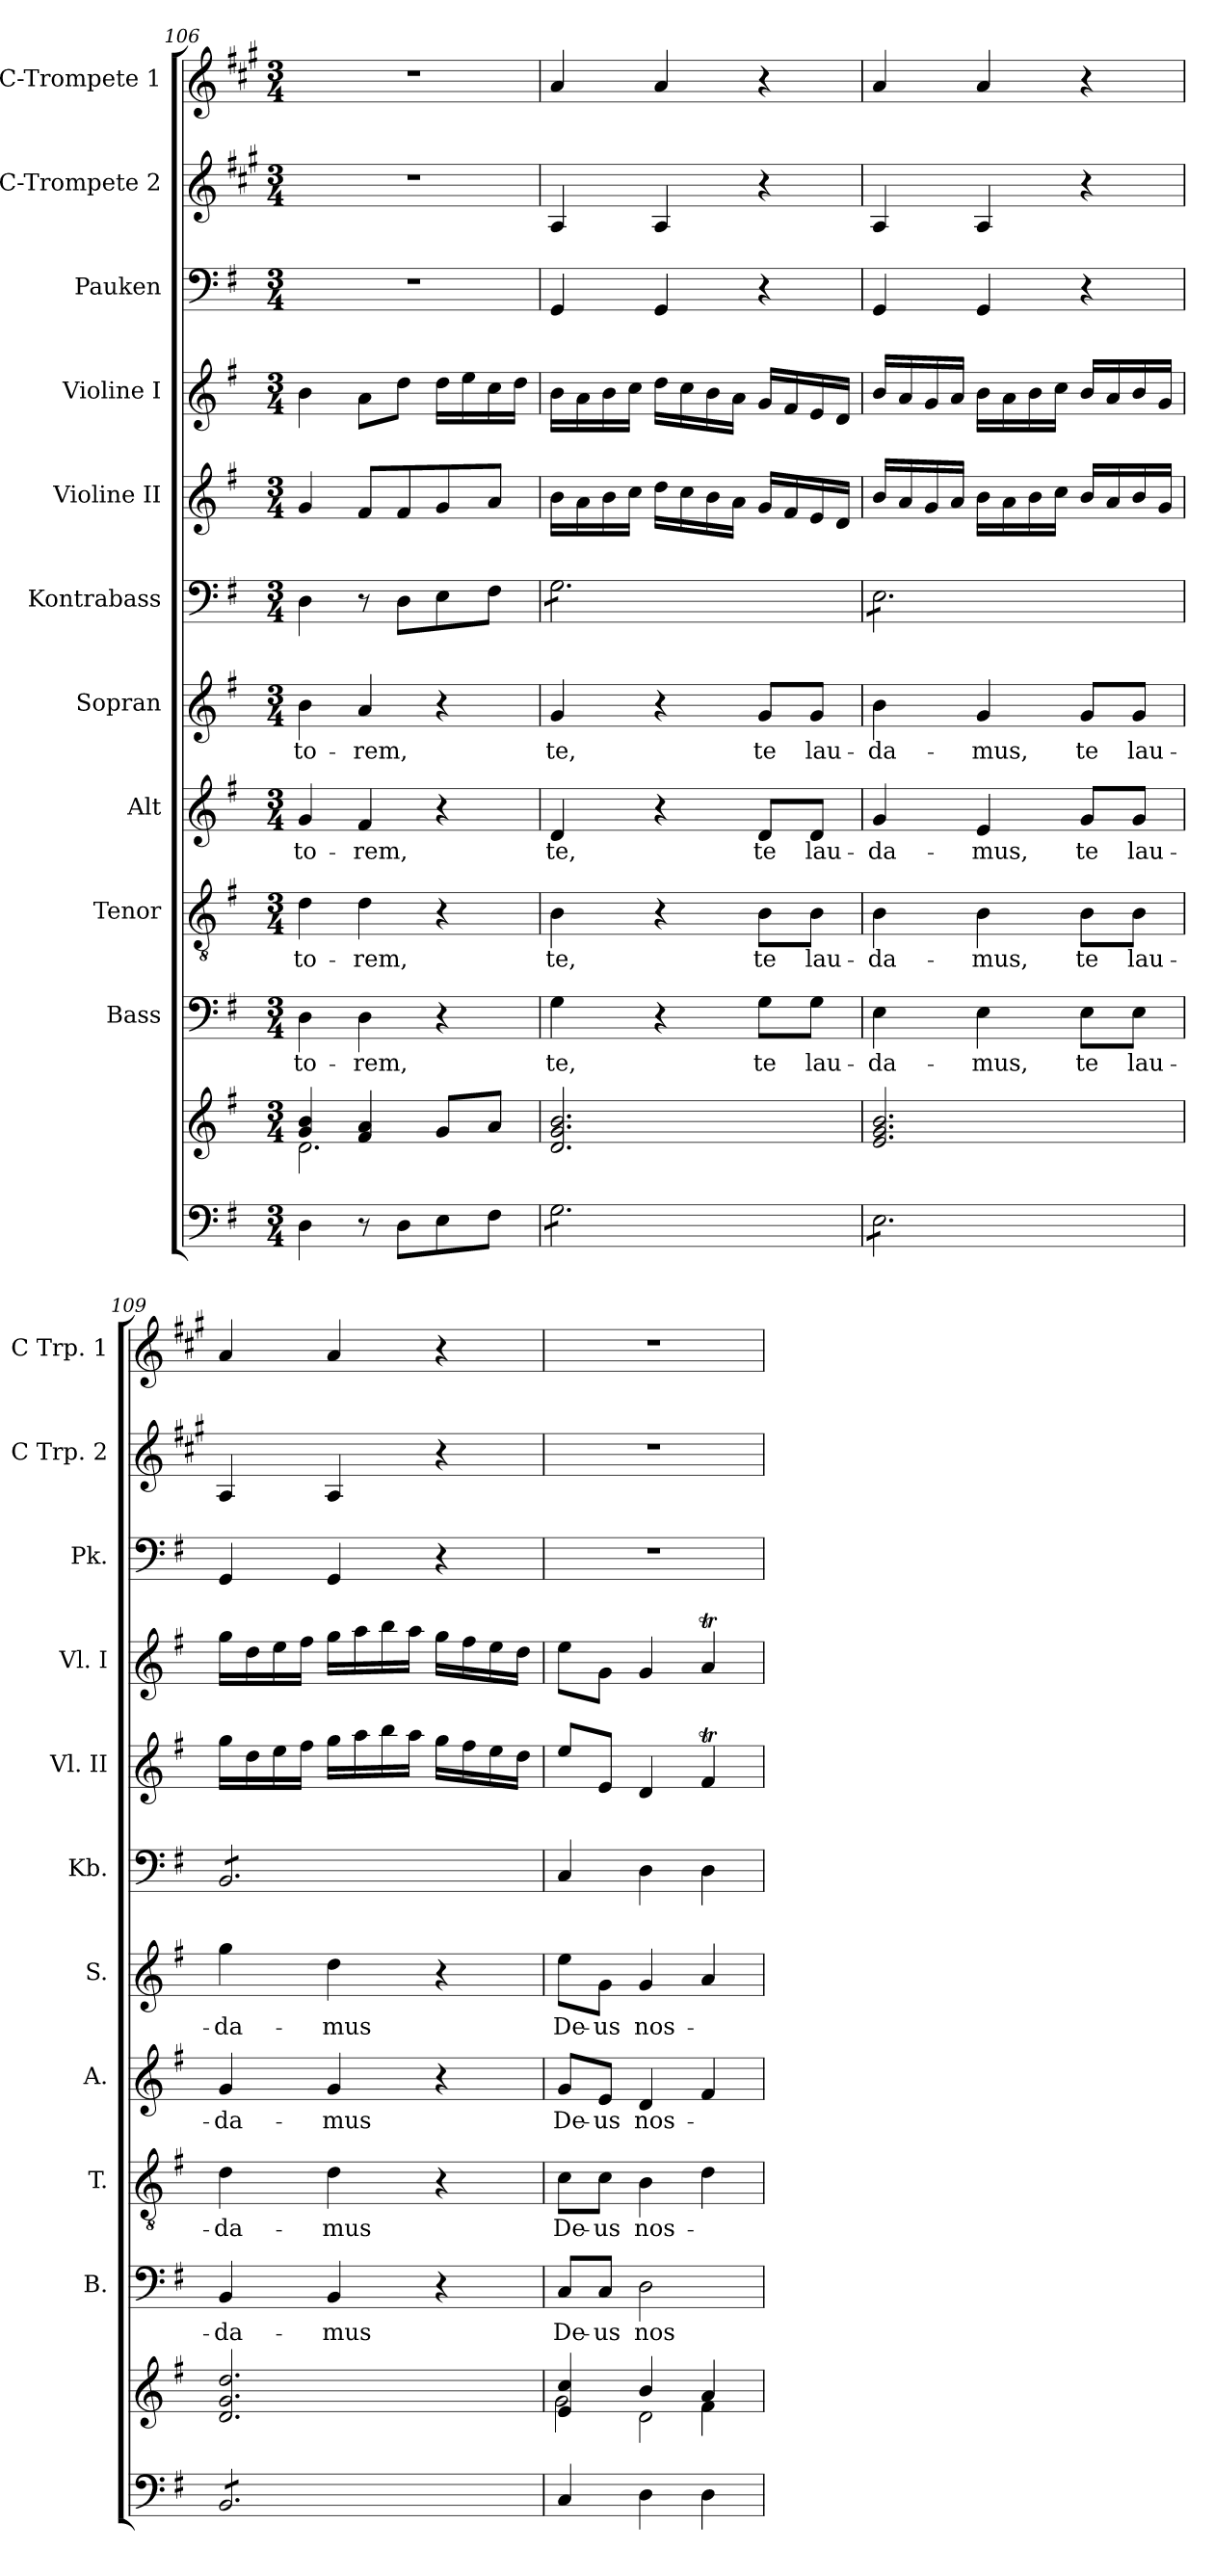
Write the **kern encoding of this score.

**kern	**kern	**kern	**text	**kern	**text	**kern	**text	**kern	**text	**kern	**kern	**kern	**kern	**kern	**kern
*part11	*part11	*part10	*part10	*part9	*part9	*part8	*part8	*part7	*part7	*part6	*part5	*part4	*part3	*part2	*part1
*staff12	*staff11	*staff10	*staff10	*staff9	*staff9	*staff8	*staff8	*staff7	*staff7	*staff6	*staff5	*staff4	*staff3	*staff2	*staff1
*	*	*I"Bass	*	*I"Tenor	*	*I"Alt	*	*I"Sopran	*	*I"Kontrabass	*I"Violine II	*I"Violine I	*I"Pauken	*I"C-Trompete 2	*I"C-Trompete 1
*	*	*I'B.	*	*I'T.	*	*I'A.	*	*I'S.	*	*I'Kb.	*I'Vl. II	*I'Vl. I	*I'Pk.	*I'C Trp. 2	*I'C Trp. 1
*clefF4	*clefG2	*clefF4	*	*clefGv2	*	*clefG2	*	*clefG2	*	*clefF4	*clefG2	*clefG2	*clefF4	*clefG2	*clefG2
*	*	*	*	*	*	*	*	*	*	*ITrd7c12	*	*	*	*ITrd1c2	*ITrd1c2
*k[f#]	*k[f#]	*k[f#]	*	*k[f#]	*	*k[f#]	*	*k[f#]	*	*k[f#]	*k[f#]	*k[f#]	*k[f#]	*k[f#]	*k[f#]
*G:	*G:	*G:	*	*G:	*	*G:	*	*G:	*	*G:	*G:	*G:	*G:	*G:	*G:
*M3/4	*M3/4	*M3/4	*	*M3/4	*	*M3/4	*	*M3/4	*	*M3/4	*M3/4	*M3/4	*M3/4	*M3/4	*M3/4
=106	=106	=106	=106	=106	=106	=106	=106	=106	=106	=106	=106	=106	=106	=106	=106
*	*^	*	*	*	*	*	*	*	*	*	*	*	*	*	*
!	!	!	!	!LO:LY:b	!	!LO:LY:b	!	!LO:LY:b	!	!LO:LY:b	!	!	!	!	!	!
4D\	4g/ 4b/	2.d\	4D\	-to-	4d\	-to-	4g/	-to-	4b\	-to-	4DD\	4g/	4b\	2.r	2.r	2.r
!	!	!	!	!LO:LY:b	!	!LO:LY:b	!	!LO:LY:b	!	!LO:LY:b	!	!	!	!	!	!
8r	4f#/ 4a/	.	4D\	-rem,	4d\	-rem,	4f#/	-rem,	4a/	-rem,	8r	8f#/L	8a\L	.	.	.
8D\L	.	.	.	.	.	.	.	.	.	.	8DD\L	8f#/	8dd\J	.	.	.
8E\	8g/L	.	4r	.	4r	.	4r	.	4r	.	8EE\	8g/	16dd\LL	.	.	.
.	.	.	.	.	.	.	.	.	.	.	.	.	16ee\	.	.	.
8F#\J	8a/J	.	.	.	.	.	.	.	.	.	8FF#\J	8a/J	16cc\	.	.	.
.	.	.	.	.	.	.	.	.	.	.	.	.	16dd\JJ	.	.	.
*	*v	*v	*	*	*	*	*	*	*	*	*	*	*	*	*	*
=107	=107	=107	=107	=107	=107	=107	=107	=107	=107	=107	=107	=107	=107	=107	=107
!	!	!	!LO:LY:b	!	!LO:LY:b	!	!LO:LY:b	!	!LO:LY:b	!	!	!	!	!	!
*tremolo	*	*	*	*	*	*	*	*	*	*	*	*	*	*	*
*	*	*	*	*	*	*	*	*	*	*tremolo	*	*	*	*	*
8G\L	2.d/ 2.g/ 2.b/	4G\	te,	4B\	te,	4d/	te,	4g/	te,	8GG\L	16b\LL	16b\LL	4GG/	4G/	4g/
.	.	.	.	.	.	.	.	.	.	.	16a\	16a\	.	.	.
8G\	.	.	.	.	.	.	.	.	.	8GG\	16b\	16b\	.	.	.
.	.	.	.	.	.	.	.	.	.	.	16cc\JJ	16cc\JJ	.	.	.
8G\	.	4r	.	4r	.	4r	.	4r	.	8GG\	16dd\LL	16dd\LL	4GG/	4G/	4g/
.	.	.	.	.	.	.	.	.	.	.	16cc\	16cc\	.	.	.
8G\	.	.	.	.	.	.	.	.	.	8GG\	16b\	16b\	.	.	.
.	.	.	.	.	.	.	.	.	.	.	16a\JJ	16a\JJ	.	.	.
!	!	!	!LO:LY:b	!	!LO:LY:b	!	!LO:LY:b	!	!LO:LY:b	!	!	!	!	!	!
8G\	.	8G\L	te	8B\L	te	8d/L	te	8g/L	te	8GG\	16g/LL	16g/LL	4r	4r	4r
.	.	.	.	.	.	.	.	.	.	.	16f#/	16f#/	.	.	.
!	!	!	!LO:LY:b	!	!LO:LY:b	!	!LO:LY:b	!	!LO:LY:b	!	!	!	!	!	!
8G\J	.	8G\J	lau-	8B\J	lau-	8d/J	lau-	8g/J	lau-	8GG\J	16e/	16e/	.	.	.
.	.	.	.	.	.	.	.	.	.	.	16d/JJ	16d/JJ	.	.	.
!!LO:PB:g=z
=108	=108	=108	=108	=108	=108	=108	=108	=108	=108	=108	=108	=108	=108	=108	=108
!	!	!	!LO:LY:b	!	!LO:LY:b	!	!LO:LY:b	!	!LO:LY:b	!	!	!	!	!	!
8E\L	2.e/ 2.g/ 2.b/	4E\	-da-	4B\	-da-	4g/	-da-	4b\	-da-	8EE\L	16b/LL	16b/LL	4GG/	4G/	4g/
.	.	.	.	.	.	.	.	.	.	.	16a/	16a/	.	.	.
8E\	.	.	.	.	.	.	.	.	.	8EE\	16g/	16g/	.	.	.
.	.	.	.	.	.	.	.	.	.	.	16a/JJ	16a/JJ	.	.	.
!	!	!	!LO:LY:b	!	!LO:LY:b	!	!LO:LY:b	!	!LO:LY:b	!	!	!	!	!	!
8E\	.	4E\	-mus,	4B\	-mus,	4e/	-mus,	4g/	-mus,	8EE\	16b\LL	16b\LL	4GG/	4G/	4g/
.	.	.	.	.	.	.	.	.	.	.	16a\	16a\	.	.	.
8E\	.	.	.	.	.	.	.	.	.	8EE\	16b\	16b\	.	.	.
.	.	.	.	.	.	.	.	.	.	.	16cc\JJ	16cc\JJ	.	.	.
!	!	!	!LO:LY:b	!	!LO:LY:b	!	!LO:LY:b	!	!LO:LY:b	!	!	!	!	!	!
8E\	.	8E\L	te	8B\L	te	8g/L	te	8g/L	te	8EE\	16b/LL	16b/LL	4r	4r	4r
.	.	.	.	.	.	.	.	.	.	.	16a/	16a/	.	.	.
!	!	!	!LO:LY:b	!	!LO:LY:b	!	!LO:LY:b	!	!LO:LY:b	!	!	!	!	!	!
8E\J	.	8E\J	lau-	8B\J	lau-	8g/J	lau-	8g/J	lau-	8EE\J	16b/	16b/	.	.	.
.	.	.	.	.	.	.	.	.	.	.	16g/JJ	16g/JJ	.	.	.
=109	=109	=109	=109	=109	=109	=109	=109	=109	=109	=109	=109	=109	=109	=109	=109
!	!	!	!LO:LY:b	!	!LO:LY:b	!	!LO:LY:b	!	!LO:LY:b	!	!	!	!	!	!
8BB/L	2.d/ 2.g/ 2.dd/	4BB/	-da-	4d\	-da-	4g/	-da-	4gg\	-da-	8BBB/L	16gg\LL	16gg\LL	4GG/	4G/	4g/
.	.	.	.	.	.	.	.	.	.	.	16dd\	16dd\	.	.	.
8BB/	.	.	.	.	.	.	.	.	.	8BBB/	16ee\	16ee\	.	.	.
.	.	.	.	.	.	.	.	.	.	.	16ff#\JJ	16ff#\JJ	.	.	.
!	!	!	!LO:LY:b	!	!LO:LY:b	!	!LO:LY:b	!	!LO:LY:b	!	!	!	!	!	!
8BB/	.	4BB/	-mus	4d\	-mus	4g/	-mus	4dd\	-mus	8BBB/	16gg\LL	16gg\LL	4GG/	4G/	4g/
.	.	.	.	.	.	.	.	.	.	.	16aa\	16aa\	.	.	.
8BB/	.	.	.	.	.	.	.	.	.	8BBB/	16bb\	16bb\	.	.	.
.	.	.	.	.	.	.	.	.	.	.	16aa\JJ	16aa\JJ	.	.	.
8BB/	.	4r	.	4r	.	4r	.	4r	.	8BBB/	16gg\LL	16gg\LL	4r	4r	4r
.	.	.	.	.	.	.	.	.	.	.	16ff#\	16ff#\	.	.	.
8BB/J	.	.	.	.	.	.	.	.	.	8BBB/J	16ee\	16ee\	.	.	.
*	*	*	*	*	*	*	*	*	*	*Xtremolo	*	*	*	*	*
*Xtremolo	*	*	*	*	*	*	*	*	*	*	*	*	*	*	*
.	.	.	.	.	.	.	.	.	.	.	16dd\JJ	16dd\JJ	.	.	.
=110	=110	=110	=110	=110	=110	=110	=110	=110	=110	=110	=110	=110	=110	=110	=110
*	*^	*	*	*	*	*	*	*	*	*	*	*	*	*	*
*	*	*^	*	*	*	*	*	*	*	*	*	*	*	*	*	*
!	!	!	!	!	!LO:LY:b	!	!LO:LY:b	!	!LO:LY:b	!	!LO:LY:b	!	!	!	!	!	!
4C/	4e/ 4cc/	2g\	4ryy	8C/L	De-	8c\L	De-	8g/L	De-	8ee\L	De-	4CC/	8ee/L	8ee\L	2.r	2.r	2.r
!	!	!	!	!	!LO:LY:b	!	!LO:LY:b	!	!LO:LY:b	!	!LO:LY:b	!	!	!	!	!	!
.	.	.	.	8C/J	-us	8c\J	-us	8e/J	-us	8g\J	-us	.	8e/J	8g\J	.	.	.
!	!	!	!	!	!LO:LY:b	!	!LO:LY:b	!	!LO:LY:b	!	!LO:LY:b	!	!	!	!	!	!
4D\	4b/	.	2d\	2D\	nos-	4B\	nos-	4d/	nos-	4g/	nos-	4DD\	4d/	4g/	.	.	.
4D\	4a/	4f#\	.	.	.	4d\	.	4f#/	.	4a/	.	4DD\	4f#t/	4aT/	.	.	.
*	*v	*v	*v	*	*	*	*	*	*	*	*	*	*	*	*	*	*
=	=	=	=	=	=	=	=	=	=	=	=	=	=	=	=
*-	*-	*-	*-	*-	*-	*-	*-	*-	*-	*-	*-	*-	*-	*-	*-
